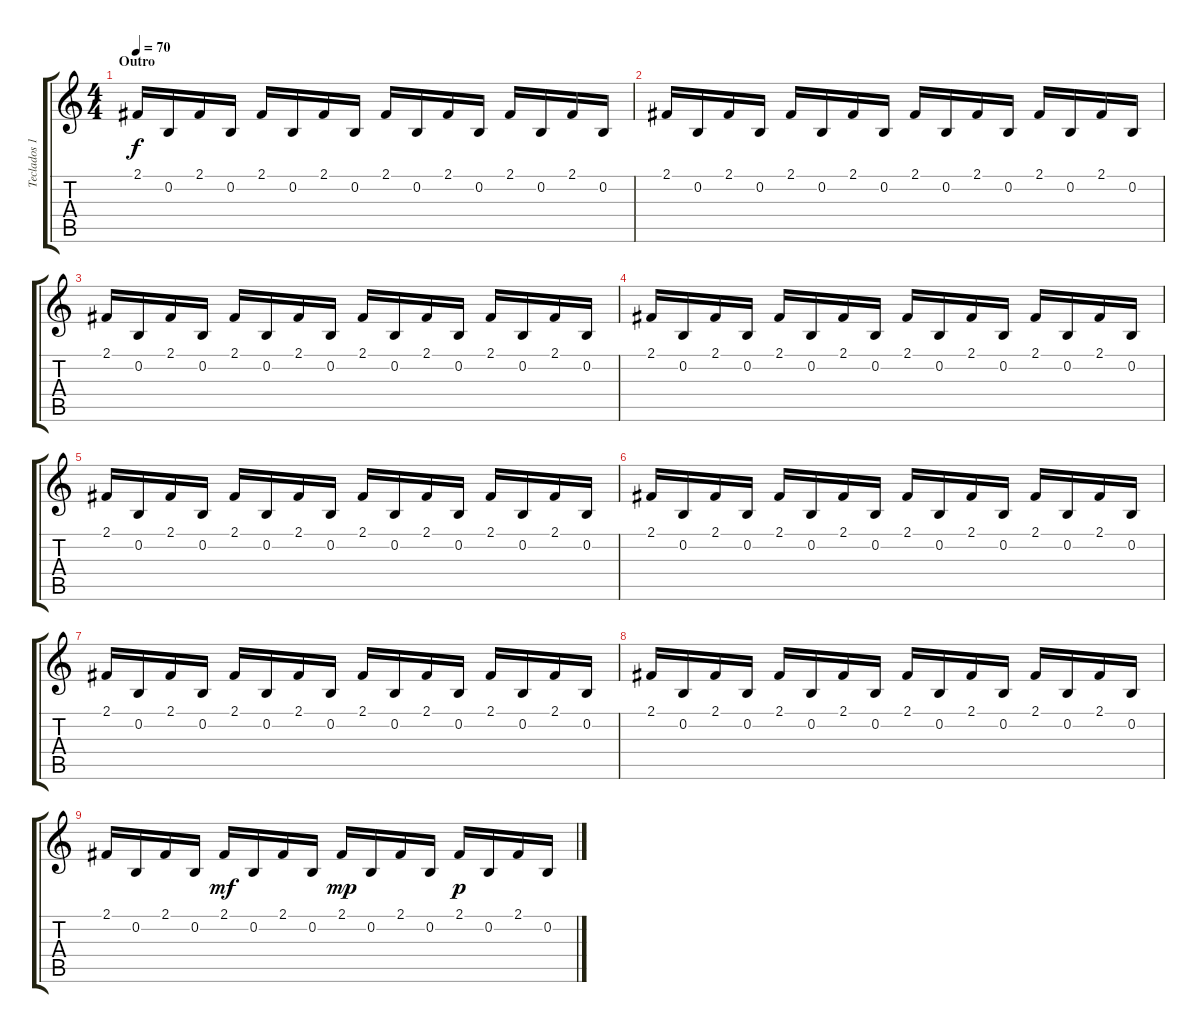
\track ("Teclados 1" "Teclados 1") {instrument pad7halo}
\staff {score tabs}
\tuning (E4 B3 G3 D3 A2 E2) {hide}
\ts (4 4)
\section ("" "Outro")
\tempo 70
\clef g2
\ks c
2.1.16{dy f} 0.2.16 2.1.16 0.2.16 2.1.16 0.2.16 2.1.16 0.2.16 2.1.16 0.2.16 2.1.16 0.2.16 2.1.16 0.2.16 2.1.16 0.2.16 |
2.1.16 0.2.16 2.1.16 0.2.16 2.1.16 0.2.16 2.1.16 0.2.16 2.1.16 0.2.16 2.1.16 0.2.16 2.1.16 0.2.16 2.1.16 0.2.16 |
2.1.16 0.2.16 2.1.16 0.2.16 2.1.16 0.2.16 2.1.16 0.2.16 2.1.16 0.2.16 2.1.16 0.2.16 2.1.16 0.2.16 2.1.16 0.2.16 |
2.1.16 0.2.16 2.1.16 0.2.16 2.1.16 0.2.16 2.1.16 0.2.16 2.1.16 0.2.16 2.1.16 0.2.16 2.1.16 0.2.16 2.1.16 0.2.16 |
2.1.16 0.2.16 2.1.16 0.2.16 2.1.16 0.2.16 2.1.16 0.2.16 2.1.16 0.2.16 2.1.16 0.2.16 2.1.16 0.2.16 2.1.16 0.2.16 |
2.1.16 0.2.16 2.1.16 0.2.16 2.1.16 0.2.16 2.1.16 0.2.16 2.1.16 0.2.16 2.1.16 0.2.16 2.1.16 0.2.16 2.1.16 0.2.16 |
2.1.16 0.2.16 2.1.16 0.2.16 2.1.16 0.2.16 2.1.16 0.2.16 2.1.16 0.2.16 2.1.16 0.2.16 2.1.16 0.2.16 2.1.16 0.2.16 |
2.1.16 0.2.16 2.1.16 0.2.16 2.1.16 0.2.16 2.1.16 0.2.16 2.1.16 0.2.16 2.1.16 0.2.16 2.1.16 0.2.16 2.1.16 0.2.16 |
2.1.16 0.2.16 2.1.16 0.2.16 2.1.16{dy mf} 0.2.16 2.1.16 0.2.16 2.1.16{dy mp} 0.2.16 2.1.16 0.2.16 2.1.16{dy p} 0.2.16 2.1.16 0.2.16
